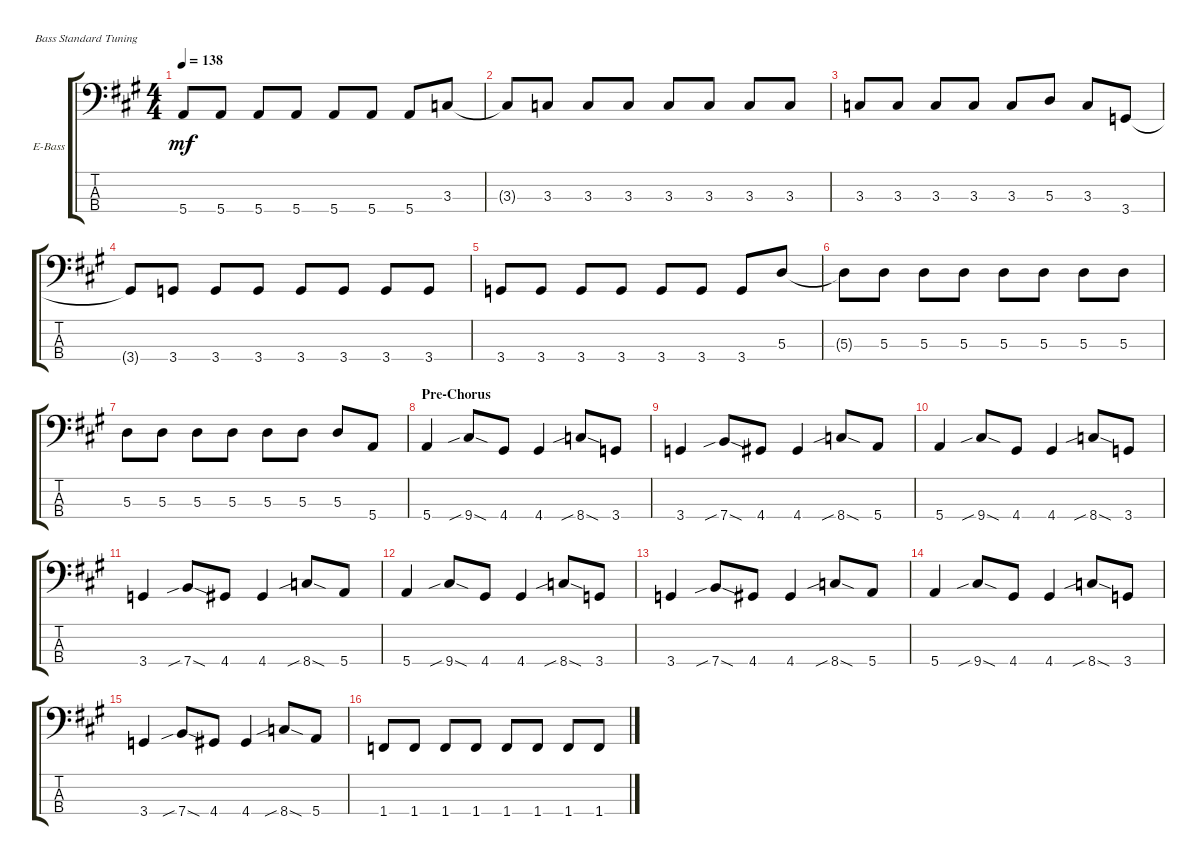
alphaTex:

\defaultSystemsLayout 4
\bracketExtendMode groupsimilarinstruments
\firstSystemTrackNameOrientation horizontal
\otherSystemsTrackNameOrientation horizontal
\track ("Electric Bass" "E-Bass") {instrument distortionguitar}
\staff {score tabs}
\tuning (G2 D2 A1 E1)
\ts (4 4)
\tempo 138
\clef f4
\scale
0.333333
\ks a
5.4.8{dy mf} 5.4.8 5.4.8 5.4.8 5.4.8 5.4.8 5.4.8 3.3.8 |
\scale
0.333333 3.3{t}.8 3.3.8 3.3.8 3.3.8 3.3.8 3.3.8 3.3.8 3.3.8 |
\scale
0.333333 3.3.8 3.3.8 3.3.8 3.3.8 3.3.8 5.3.8 3.3.8 3.4.8 |
\scale
0.333333 3.4{t}.8 3.4.8 3.4.8 3.4.8 3.4.8 3.4.8 3.4.8 3.4.8 |
\scale
0.333333 3.4.8 3.4.8 3.4.8 3.4.8 3.4.8 3.4.8 3.4.8 5.3.8 |
\scale
0.333333 5.3{t}.8 5.3.8 5.3.8 5.3.8 5.3.8 5.3.8 5.3.8 5.3.8 |
\scale
0.333333 5.3.8 5.3.8 5.3.8 5.3.8 5.3.8 5.3.8 5.3.8 5.4.8 |
\section ("" "Pre-Chorus")
\scale
0.333333 5.4.4 9.4{sib sod}.8 4.4.8 4.4.4 8.4{sib sod}.8 3.4.8 |
\scale
0.333333 3.4.4 7.4{sib sod}.8 4.4.8 4.4.4 8.4{sib sod}.8 5.4.8 |
\scale
0.333333 5.4.4 9.4{sib sod}.8 4.4.8 4.4.4 8.4{sib sod}.8 3.4.8 |
\scale
0.333333 3.4.4 7.4{sib sod}.8 4.4.8 4.4.4 8.4{sib sod}.8 5.4.8 |
\scale
0.333333 5.4.4 9.4{sib sod}.8 4.4.8 4.4.4 8.4{sib sod}.8 3.4.8 |
\scale
0.333333 3.4.4 7.4{sib sod}.8 4.4.8 4.4.4 8.4{sib sod}.8 5.4.8 |
\scale
0.333333 5.4.4 9.4{sib sod}.8 4.4.8 4.4.4 8.4{sib sod}.8 3.4.8 |
\scale
0.333333 3.4.4 7.4{sib sod}.8 4.4.8 4.4.4 8.4{sib sod}.8 5.4.8 |
1.4.8 1.4.8 1.4.8 1.4.8 1.4.8 1.4.8 1.4.8 1.4.8
